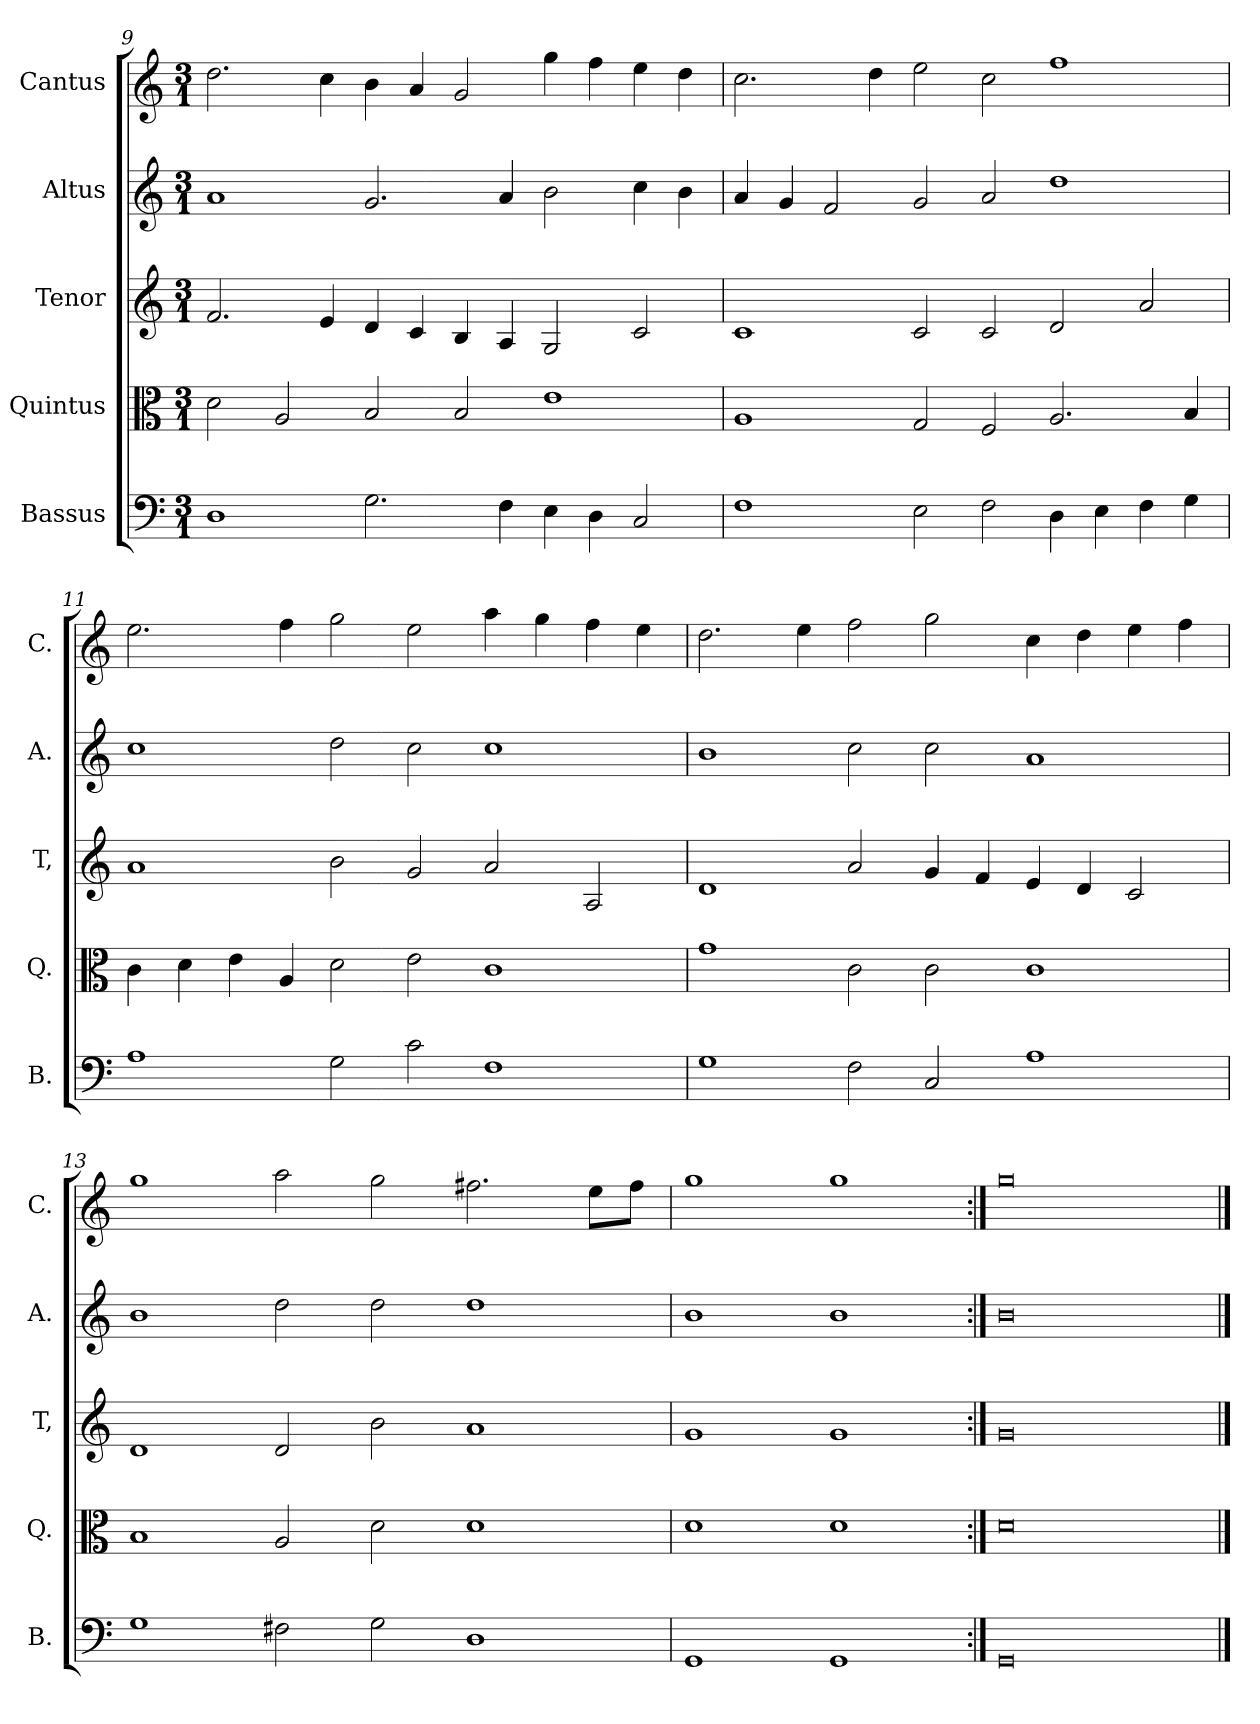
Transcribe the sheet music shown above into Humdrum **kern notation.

**kern	**kern	**kern	**kern	**kern
*part5	*part4	*part3	*part2	*part1
*staff5	*staff4	*staff3	*staff2	*staff1
*I"Bassus	*I"Quintus	*I"Tenor	*I"Altus	*I"Cantus
*I'B.	*I'Q.	*I'T,	*I'A.	*I'C.
*clefF4	*clefC3	*clefG2	*clefG2	*clefG2
*k[]	*k[]	*k[]	*k[]	*k[]
*C:	*C:	*C:	*C:	*C:
*M3/1	*M3/1	*M3/1	*M3/1	*M3/1
=9	=9	=9	=9	=9
1D\	2d\	2.f/	1a/	2.dd\
.	2A/	.	.	.
.	.	4e/	.	4cc\
2.G\	2B/	4d/	2.g/	4b\
.	.	4c/	.	4a/
.	2B/	4B/	.	2g/
4F\	.	4A/	4a/	.
4E\	1e\	2G/	2b\	4gg\
4D\	.	.	.	4ff\
2C/	.	2c/	4cc\	4ee\
.	.	.	4b\	4dd\
=10	=10	=10	=10	=10
1F\	1A/	1c/	4a/	2.cc\
.	.	.	4g/	.
.	.	.	2f/	.
.	.	.	.	4dd\
2E\	2G/	2c/	2g/	2ee\
2F\	2F/	2c/	2a/	2cc\
4D\	2.A/	2d/	1dd\	1ff\
4E\	.	.	.	.
4F\	.	2a/	.	.
4G\	4B/	.	.	.
!!LO:LB:g=z
=11	=11	=11	=11	=11
1A\	4c\	1a/	1cc\	2.ee\
.	4d\	.	.	.
.	4e\	.	.	.
.	4A/	.	.	4ff\
2G\	2d\	2b\	2dd\	2gg\
2c\	2e\	2g/	2cc\	2ee\
1F\	1c\	2a/	1cc\	4aa\
.	.	.	.	4gg\
.	.	2A/	.	4ff\
.	.	.	.	4ee\
=12	=12	=12	=12	=12
1G\	1g\	1d/	1b\	2.dd\
.	.	.	.	4ee\
2F\	2c\	2a/	2cc\	2ff\
2C/	2c\	4g/	2cc\	2gg\
.	.	4f/	.	.
1A\	1c\	4e/	1a/	4cc\
.	.	4d/	.	4dd\
.	.	2c/	.	4ee\
.	.	.	.	4ff\
=13	=13	=13	=13	=13
1G\	1B/	1d/	1b\	1gg\
2F#X\	2A/	2d/	2dd\	2aa\
2G\	2d\	2b\	2dd\	2gg\
1D\	1d\	1a/	1dd\	2.ff#X\
.	.	.	.	8ee\L
.	.	.	.	8ff#\J
=14	=14	=14	=14	=14
1GG/	1d\	1g/	1b\	1gg\
1GG/	1d\	1g/	1b\	1gg\
=15:|!	=15:|!	=15:|!	=15:|!	=15:|!
0GG/	0d\	0g/	0b\	0gg\
==	==	==	==	==
*-	*-	*-	*-	*-
